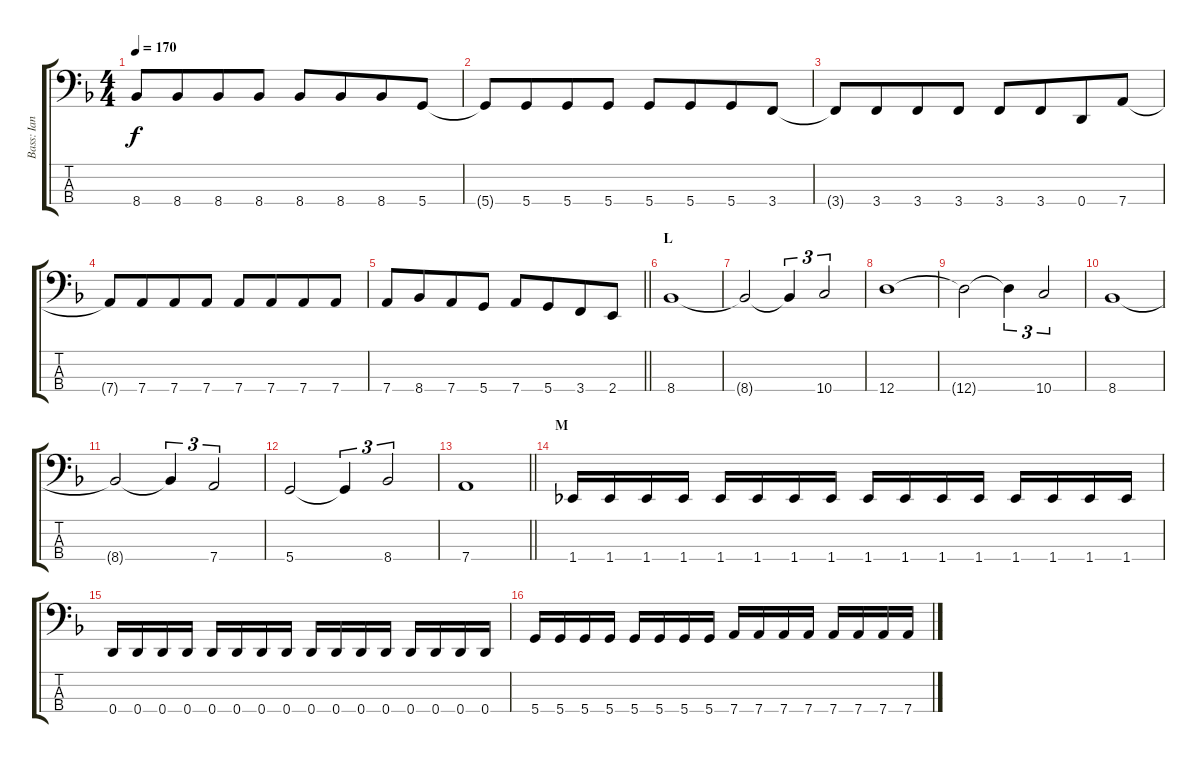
\track ("Bass: Ian" "Bass: Ian") {instrument electricbassfinger}
\staff {score tabs}
\tuning (G2 D2 A1 D1) {hide}
\ts (4 4)
\tempo 170
\clef f4
\ks f
8.4.8{dy f} 8.4.8{beam merge} 8.4.8 8.4.8 8.4.8 8.4.8{beam merge} 8.4.8 5.4.8 |
5.4{t}.8 5.4.8{beam merge} 5.4.8 5.4.8 5.4.8 5.4.8{beam merge} 5.4.8 3.4.8 |
3.4{t}.8 3.4.8{beam merge} 3.4.8 3.4.8 3.4.8 3.4.8{beam merge} 0.4.8 7.4.8 |
7.4{t}.8 7.4.8{beam merge} 7.4.8 7.4.8 7.4.8 7.4.8{beam merge} 7.4.8 7.4.8 |
\barLineRight lightlight
7.4.8 8.4.8{beam merge} 7.4.8 5.4.8 7.4.8 5.4.8{beam merge} 3.4.8 2.4.8 |
\section ("" "L")
8.4.1 |
8.4{t}.2 8.4{t}.4{tu (3 2)} 10.4.2{tu (3 2)} |
12.4.1 |
12.4{t}.2 12.4{t}.4{tu (3 2)} 10.4.2{tu (3 2)} |
8.4.1 |
8.4{t}.2 8.4{t}.4{tu (3 2)} 7.4.2{tu (3 2)} |
5.4.2 5.4{t}.4{tu (3 2)} 8.4.2{tu (3 2)} |
\barLineRight lightlight
7.4.1 |
\section ("" "M")
1.4.16 1.4.16{beam merge} 1.4.16 1.4.16 1.4.16 1.4.16{beam merge} 1.4.16 1.4.16 1.4.16 1.4.16{beam merge} 1.4.16 1.4.16 1.4.16 1.4.16{beam merge} 1.4.16 1.4.16 |
0.4.16 0.4.16{beam merge} 0.4.16 0.4.16 0.4.16 0.4.16{beam merge} 0.4.16 0.4.16 0.4.16 0.4.16{beam merge} 0.4.16 0.4.16 0.4.16 0.4.16{beam merge} 0.4.16 0.4.16 |
5.4.16 5.4.16{beam merge} 5.4.16 5.4.16 5.4.16 5.4.16{beam merge} 5.4.16 5.4.16 7.4.16 7.4.16{beam merge} 7.4.16 7.4.16 7.4.16 7.4.16{beam merge} 7.4.16 7.4.16
